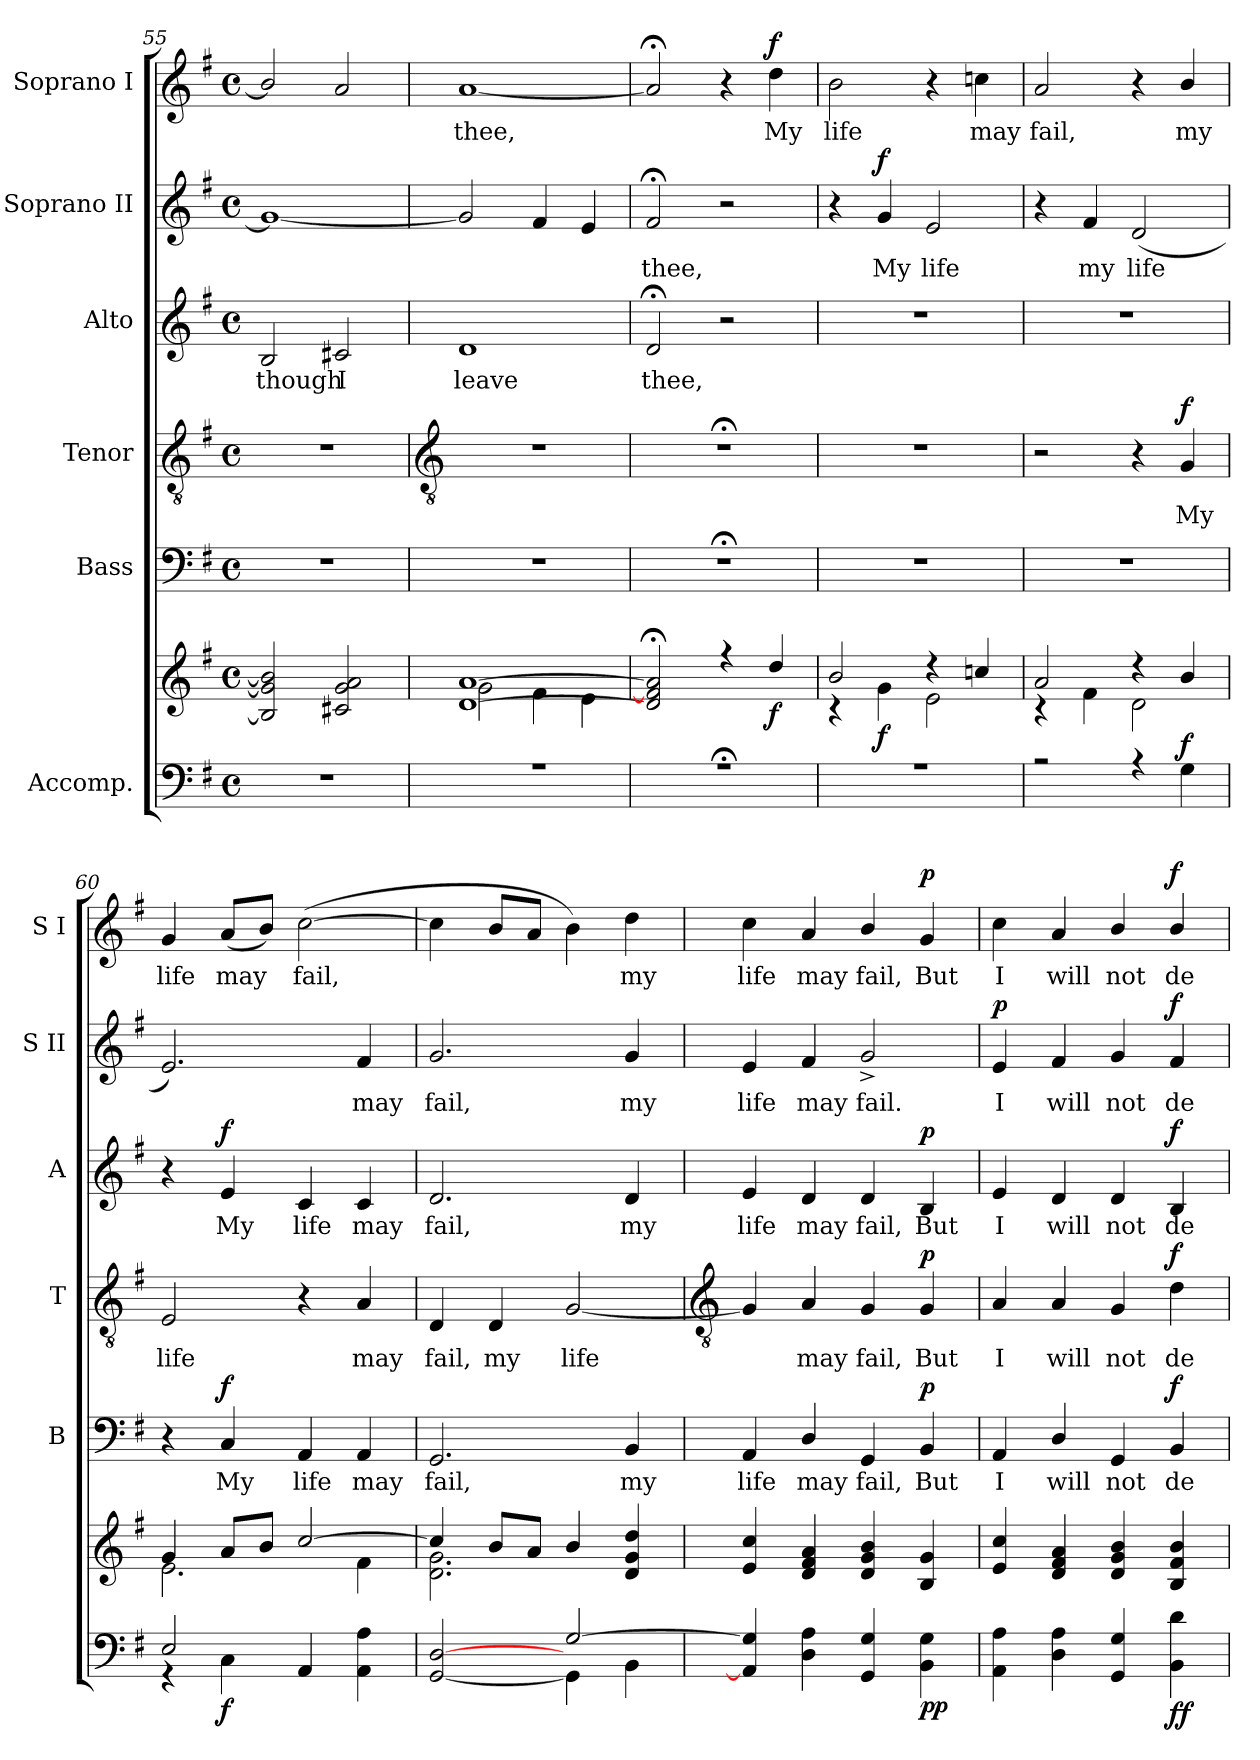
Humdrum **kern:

**kern	**kern	**dynam	**kern	**text	**dynam	**kern	**text	**dynam	**kern	**text	**dynam	**kern	**text	**dynam	**kern	**text	**dynam
*part6	*part6	*part6	*part5	*part5	*part5	*part4	*part4	*part4	*part3	*part3	*part3	*part2	*part2	*part2	*part1	*part1	*part1
*staff7	*staff6	*staff6/7	*staff5	*staff5	*staff5	*staff4	*staff4	*staff4	*staff3	*staff3	*staff3	*staff2	*staff2	*staff2	*staff1	*staff1	*staff1
*I"Accomp.	*	*	*I"Bass	*	*	*I"Tenor	*	*	*I"Alto	*	*	*I"Soprano II	*	*	*I"Soprano I	*	*
*	*	*	*I'B	*	*	*I'T	*	*	*I'A	*	*	*I'S II	*	*	*I'S I	*	*
*clefF4	*clefG2	*	*clefF4	*	*	*clefGv2	*	*	*clefG2	*	*	*clefG2	*	*	*clefG2	*	*
*k[f#]	*k[f#]	*	*k[f#]	*	*	*k[f#]	*	*	*k[f#]	*	*	*k[f#]	*	*	*k[f#]	*	*
*G:	*G:	*	*G:	*	*	*G:	*	*	*G:	*	*	*G:	*	*	*G:	*	*
*M4/4	*M4/4	*	*M4/4	*	*	*M4/4	*	*	*M4/4	*	*	*M4/4	*	*	*M4/4	*	*
*met(c)	*met(c)	*	*met(c)	*	*	*met(c)	*	*	*met(c)	*	*	*met(c)	*	*	*met(c)	*	*
=55	=55	=55	=55	=55	=55	=55	=55	=55	=55	=55	=55	=55	=55	=55	=55	=55	=55
*	*^	*	*	*	*	*	*	*	*	*	*	*	*	*	*	*	*
!	!	!	!	!	!	!	!	!	!	!	!LO:LY:b	!	!	!	!	!	!	!
1r	2B/] 2g/] 2b/]	1ryy	.	1r	.	.	1r	.	.	2B	though	.	1g_	.	.	2b/]	.	.
!	!	!	!	!	!	!	!	!	!	!	!LO:LY:b	!	!	!	!	!	!	!
.	2c#X/ 2g/ 2a/	.	.	.	.	.	.	.	.	2c#X	I	.	.	.	.	2a	.	.
!!LO:LB:g=z
=56	=56	=56	=56	=56	=56	=56	=56	=56	=56	=56	=56	=56	=56	=56	=56	=56	=56	=56
*	*	*	*	*	*	*	*clefGv2	*	*	*	*	*	*	*	*	*	*	*
*^	*	*	*	*	*	*	*	*	*	*	*	*	*	*	*	*	*	*
!	!	!	!	!	!	!	!	!	!	!	!	!LO:LY:b	!	!	!	!	!	!LO:LY:b	!
1r	1ryy	[1d/ [1a/	2g\	.	1r	.	.	1r	.	.	1d	leave	.	2g]	.	.	[1a	thee,	.
.	.	.	4f#\	.	.	.	.	.	.	.	.	.	.	4f#	.	.	.	.	.
.	.	.	4e\	.	.	.	.	.	.	.	.	.	.	4e	.	.	.	.	.
=57	=57	=57	=57	=57	=57	=57	=57	=57	=57	=57	=57	=57	=57	=57	=57	=57	=57	=57	=57
!	!	!	!	!	!	!	!	!	!	!	!	!LO:LY:b	!	!	!LO:LY:b	!	!	!	!
1r;<	1ryy	2d/];< 2f#/];< 2a/];<	1ryy	.	1r;<	.	.	1r;<	.	.	2d;<	thee,	.	2f#;<	thee,	.	2a;<]	.	.
.	.	4r	.	.	.	.	.	.	.	.	2r	.	.	2r	.	.	4r	.	.
!	!	!	!	!LO:DY:b	!	!	!	!	!	!	!	!	!	!	!	!	!	!LO:LY:b	!LO:DY:b
.	.	4dd/	.	f	.	.	.	.	.	.	.	.	.	.	.	.	4dd	My	f
=58	=58	=58	=58	=58	=58	=58	=58	=58	=58	=58	=58	=58	=58	=58	=58	=58	=58	=58	=58
!	!	!	!	!	!	!	!	!	!	!	!	!	!	!	!	!	!	!LO:LY:b	!
1r	1ryy	2b/	4r	.	1r	.	.	1r	.	.	1r	.	.	4r	.	.	2b	life	.
!	!	!	!	!LO:DY:b	!	!	!	!	!	!	!	!	!	!	!LO:LY:b	!LO:DY:b	!	!	!
.	.	.	4g\	f	.	.	.	.	.	.	.	.	.	4g	My	f	.	.	.
!	!	!	!	!	!	!	!	!	!	!	!	!	!	!	!LO:LY:b	!	!	!	!
.	.	4r	2e\	.	.	.	.	.	.	.	.	.	.	2e	life	.	4r	.	.
!	!	!	!	!	!	!	!	!	!	!	!	!	!	!	!	!	!	!LO:LY:b	!
.	.	4ccn/	.	.	.	.	.	.	.	.	.	.	.	.	.	.	4ccn	may	.
=59	=59	=59	=59	=59	=59	=59	=59	=59	=59	=59	=59	=59	=59	=59	=59	=59	=59	=59	=59
!	!	!	!	!	!	!	!	!	!	!	!	!	!	!	!	!	!	!LO:LY:b	!
2r	1ryy	2a/	4r	.	1r	.	.	2r	.	.	1r	.	.	4r	.	.	2a	fail,	.
!	!	!	!	!	!	!	!	!	!	!	!	!	!	!	!LO:LY:b	!	!	!	!
.	.	.	4f#\	.	.	.	.	.	.	.	.	.	.	4f#	my	.	.	.	.
!	!	!	!	!	!	!	!	!	!	!	!	!	!	!	!LO:LY:b	!	!	!	!
4r	.	4r	2d\	.	.	.	.	4r	.	.	.	.	.	(<2d	life	.	4r	.	.
!	!	!	!	!LO:DY:a=2	!	!	!	!	!LO:LY:b	!LO:DY:b	!	!	!	!	!	!	!	!LO:LY:b	!
4G\	.	4b/	.	f	.	.	.	4G	My	f	.	.	.	.	.	.	4b/	my	.
=60	=60	=60	=60	=60	=60	=60	=60	=60	=60	=60	=60	=60	=60	=60	=60	=60	=60	=60	=60
!	!	!	!	!	!	!	!	!	!LO:LY:b	!	!	!	!	!	!	!	!	!LO:LY:b	!
2E/	4r	4g/	2.e\	.	4r	.	.	2E	life	.	4r	.	.	2.e)	.	.	4g	life	.
!	!	!	!	!LO:DY:b=2	!	!LO:LY:b	!LO:DY:b	!	!	!	!	!LO:LY:b	!LO:DY:b	!	!	!	!	!LO:LY:b	!
.	4C\	8a/L	.	f	4C	My	f	.	.	.	4e	My	f	.	.	.	(<8aL	may	.
.	.	8b/J	.	.	.	.	.	.	.	.	.	.	.	.	.	.	8bJ)	.	.
!	!	!	!	!	!	!LO:LY:b	!	!	!	!	!	!LO:LY:b	!	!	!	!	!	!LO:LY:b	!
2ryy	4AA/	[2cc/	.	.	4AA	life	.	4r	.	.	4c	life	.	.	.	.	(>[2cc	fail,	.
!	!	!	!	!	!	!LO:LY:b	!	!	!LO:LY:b	!	!	!LO:LY:b	!	!	!LO:LY:b	!	!	!	!
.	4AA\ 4A\	.	4f#\	.	4AA	may	.	4A	may	.	4c	may	.	4f#	may	.	.	.	.
=61	=61	=61	=61	=61	=61	=61	=61	=61	=61	=61	=61	=61	=61	=61	=61	=61	=61	=61	=61
!	!	!	!	!	!	!LO:LY:b	!	!	!LO:LY:b	!	!	!LO:LY:b	!	!	!LO:LY:b	!	!	!	!
2ryy	[2GG/ [2D/	4cc/]	2.d\ 2.g\	.	2.GG	fail,	.	4D	fail,	.	2.d	fail,	.	2.g	fail,	.	4cc]	.	.
!	!	!	!	!	!	!	!	!	!LO:LY:b	!	!	!	!	!	!	!	!	!	!
.	.	8b/L	.	.	.	.	.	4D	my	.	.	.	.	.	.	.	8b/L	.	.
.	.	8a/J	.	.	.	.	.	.	.	.	.	.	.	.	.	.	8aJ	.	.
!	!	!	!	!	!	!	!	!	!LO:LY:b	!	!	!	!	!	!	!	!	!	!
[2G/	4GG\]	4b/	.	.	.	.	.	[2G	life	.	.	.	.	.	.	.	4b)	.	.
!	!	!	!	!	!	!LO:LY:b	!	!	!	!	!	!LO:LY:b	!	!	!LO:LY:b	!	!	!LO:LY:b	!
.	4BB\	4d/ 4g/ 4dd/	4ryy	.	4BB	my	.	.	.	.	4d	my	.	4g	my	.	4dd	my	.
!!LO:LB:g=z
=62	=62	=62	=62	=62	=62	=62	=62	=62	=62	=62	=62	=62	=62	=62	=62	=62	=62	=62	=62
*	*	*	*	*	*	*	*	*clefGv2	*	*	*	*	*	*	*	*	*	*	*
!	!	!	!	!	!	!LO:LY:b	!	!	!	!	!	!LO:LY:b	!	!	!LO:LY:b	!	!	!LO:LY:b	!
4AA] 4G]	1ryy	4e/ 4cc/	1ryy	.	4AA	life	.	4G]	.	.	4e	life	.	4e	life	.	4cc	life	.
!	!	!	!	!	!	!LO:LY:b	!	!	!LO:LY:b	!	!	!LO:LY:b	!	!	!LO:LY:b	!	!	!LO:LY:b	!
4D\ 4A\	.	4d/ 4f#/ 4a/	.	.	4D/	may	.	4A	may	.	4d	may	.	4f#	may	.	4a	may	.
!	!	!	!	!	!	!LO:LY:b	!	!	!LO:LY:b	!	!	!LO:LY:b	!	!	!LO:LY:b	!	!	!LO:LY:b	!
4GG 4G	.	4d/ 4g/ 4b/	.	.	4GG	fail,	.	4G	fail,	.	4d	fail,	.	2g^	fail.	.	4b/	fail,	.
!	!	!	!	!LO:DY:b=2	!	!LO:LY:b	!	!	!LO:LY:b	!	!	!LO:LY:b	!	!	!	!	!	!LO:LY:b	!
!	!	!	!	!LO:DY:n=1:b	!	!	!LO:DY:b	!	!	!LO:DY:b	!	!	!LO:DY:b	!	!	!	!	!	!LO:DY:b
4BB\ 4G\	.	4B/ 4g/	.	p p	4BB	But	p	4G	But	p	4B	But	p	.	.	.	4g	But	p
=63	=63	=63	=63	=63	=63	=63	=63	=63	=63	=63	=63	=63	=63	=63	=63	=63	=63	=63	=63
!	!	!	!	!	!	!LO:LY:b	!	!	!LO:LY:b	!	!	!LO:LY:b	!	!	!LO:LY:b	!LO:DY:b	!	!LO:LY:b	!
4AA\ 4A\	1ryy	4e/ 4cc/	1ryy	.	4AA	I	.	4A	I	.	4e	I	.	4e	I	p	4cc	I	.
!	!	!	!	!	!	!LO:LY:b	!	!	!LO:LY:b	!	!	!LO:LY:b	!	!	!LO:LY:b	!	!	!LO:LY:b	!
4D\ 4A\	.	4d/ 4f#/ 4a/	.	.	4D/	will	.	4A	will	.	4d	will	.	4f#	will	.	4a	will	.
!	!	!	!	!	!	!LO:LY:b	!	!	!LO:LY:b	!	!	!LO:LY:b	!	!	!LO:LY:b	!	!	!LO:LY:b	!
4GG 4G	.	4d/ 4g/ 4b/	.	.	4GG	not	.	4G	not	.	4d	not	.	4g	not	.	4b/	not	.
!	!	!	!	!LO:DY:b=2	!	!LO:LY:b	!	!	!LO:LY:b	!	!	!LO:LY:b	!	!	!LO:LY:b	!	!	!LO:LY:b	!
!	!	!	!	!LO:DY:n=1:b	!	!	!LO:DY:b	!	!	!LO:DY:b	!	!	!LO:DY:b	!	!	!LO:DY:b	!	!	!LO:DY:b
4BB\ 4d\	.	4B/ 4f#/ 4b/	.	f f	4BB	de-	f	4d	de-	f	4B	de-	f	4f#	de-	f	4b/	de-	f
*v	*v	*	*	*	*	*	*	*	*	*	*	*	*	*	*	*	*	*	*
*	*v	*v	*	*	*	*	*	*	*	*	*	*	*	*	*	*	*	*
=	=	=	=	=	=	=	=	=	=	=	=	=	=	=	=	=	=
*-	*-	*-	*-	*-	*-	*-	*-	*-	*-	*-	*-	*-	*-	*-	*-	*-	*-
